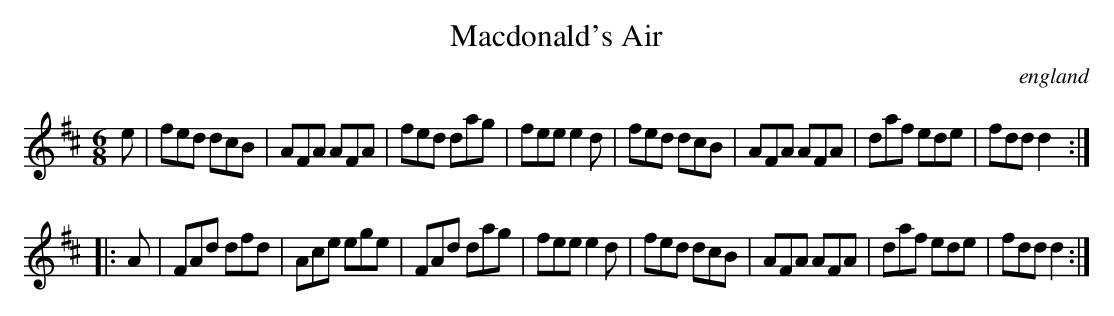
X:1
T:Macdonald's Air
O:england
M:6/8
K:D
e | fed dcB | AFA AFA | fed dag | fee e2d | \
fed dcB | AFA AFA | daf ede | fdd d2 :|
|:A | FAd dfd | Ace ege | FAd dag | fee e2d | \
fed dcB | AFA AFA | daf ede | fdd d2 :|
